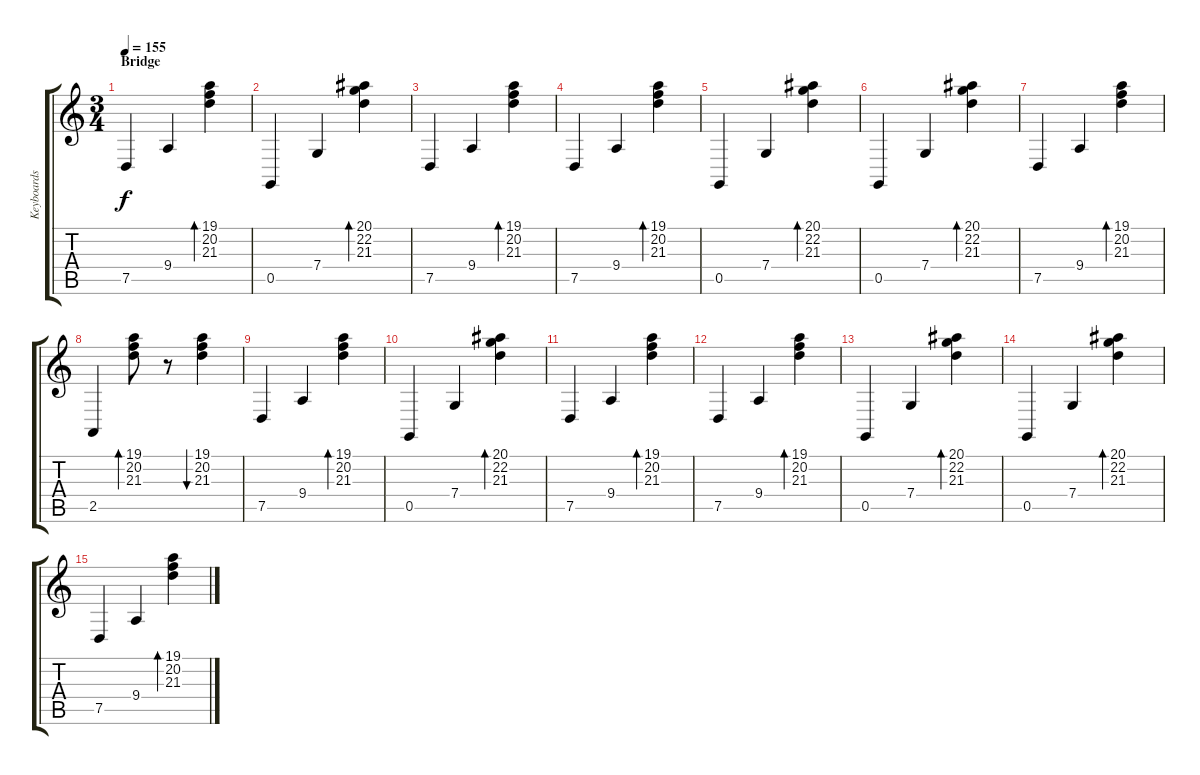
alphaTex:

\track ("Keyboards " "Keyboards ") {instrument stringensemble1}
\staff {score tabs}
\tuning (D4 A3 F3 C3 G2 D2) {hide}
\ts (3 4)
\section ("" "Bridge")
\tempo 155
\clef g2
\ks c
7.5.4{dy f volume 7 instrument pad1newage} 9.4.4 (19.1 20.2 21.3).4{bd 240} |
0.5.4 7.4.4 (20.1 22.2 21.3).4{bd 240} |
7.5.4 9.4.4 (19.1 20.2 21.3).4{bd 240} |
7.5.4 9.4.4 (19.1 20.2 21.3).4{bd 240} |
0.5.4 7.4.4 (20.1 22.2 21.3).4{bd 240} |
0.5.4 7.4.4 (20.1 22.2 21.3).4{bd 240} |
7.5.4 9.4.4 (19.1 20.2 21.3).4{bd 240} |
2.5.4 (19.1 20.2 21.3).8{bd 240} r.8 (19.1 20.2 21.3).4{bu 240} |
7.5.4 9.4.4 (19.1 20.2 21.3).4{bd 240} |
0.5.4 7.4.4 (20.1 22.2 21.3).4{bd 240} |
7.5.4 9.4.4 (19.1 20.2 21.3).4{bd 240} |
7.5.4 9.4.4 (19.1 20.2 21.3).4{bd 240} |
0.5.4 7.4.4 (20.1 22.2 21.3).4{bd 240} |
0.5.4 7.4.4 (20.1 22.2 21.3).4{bd 240} |
7.5.4 9.4.4 (19.1 20.2 21.3).4{bd 240}
